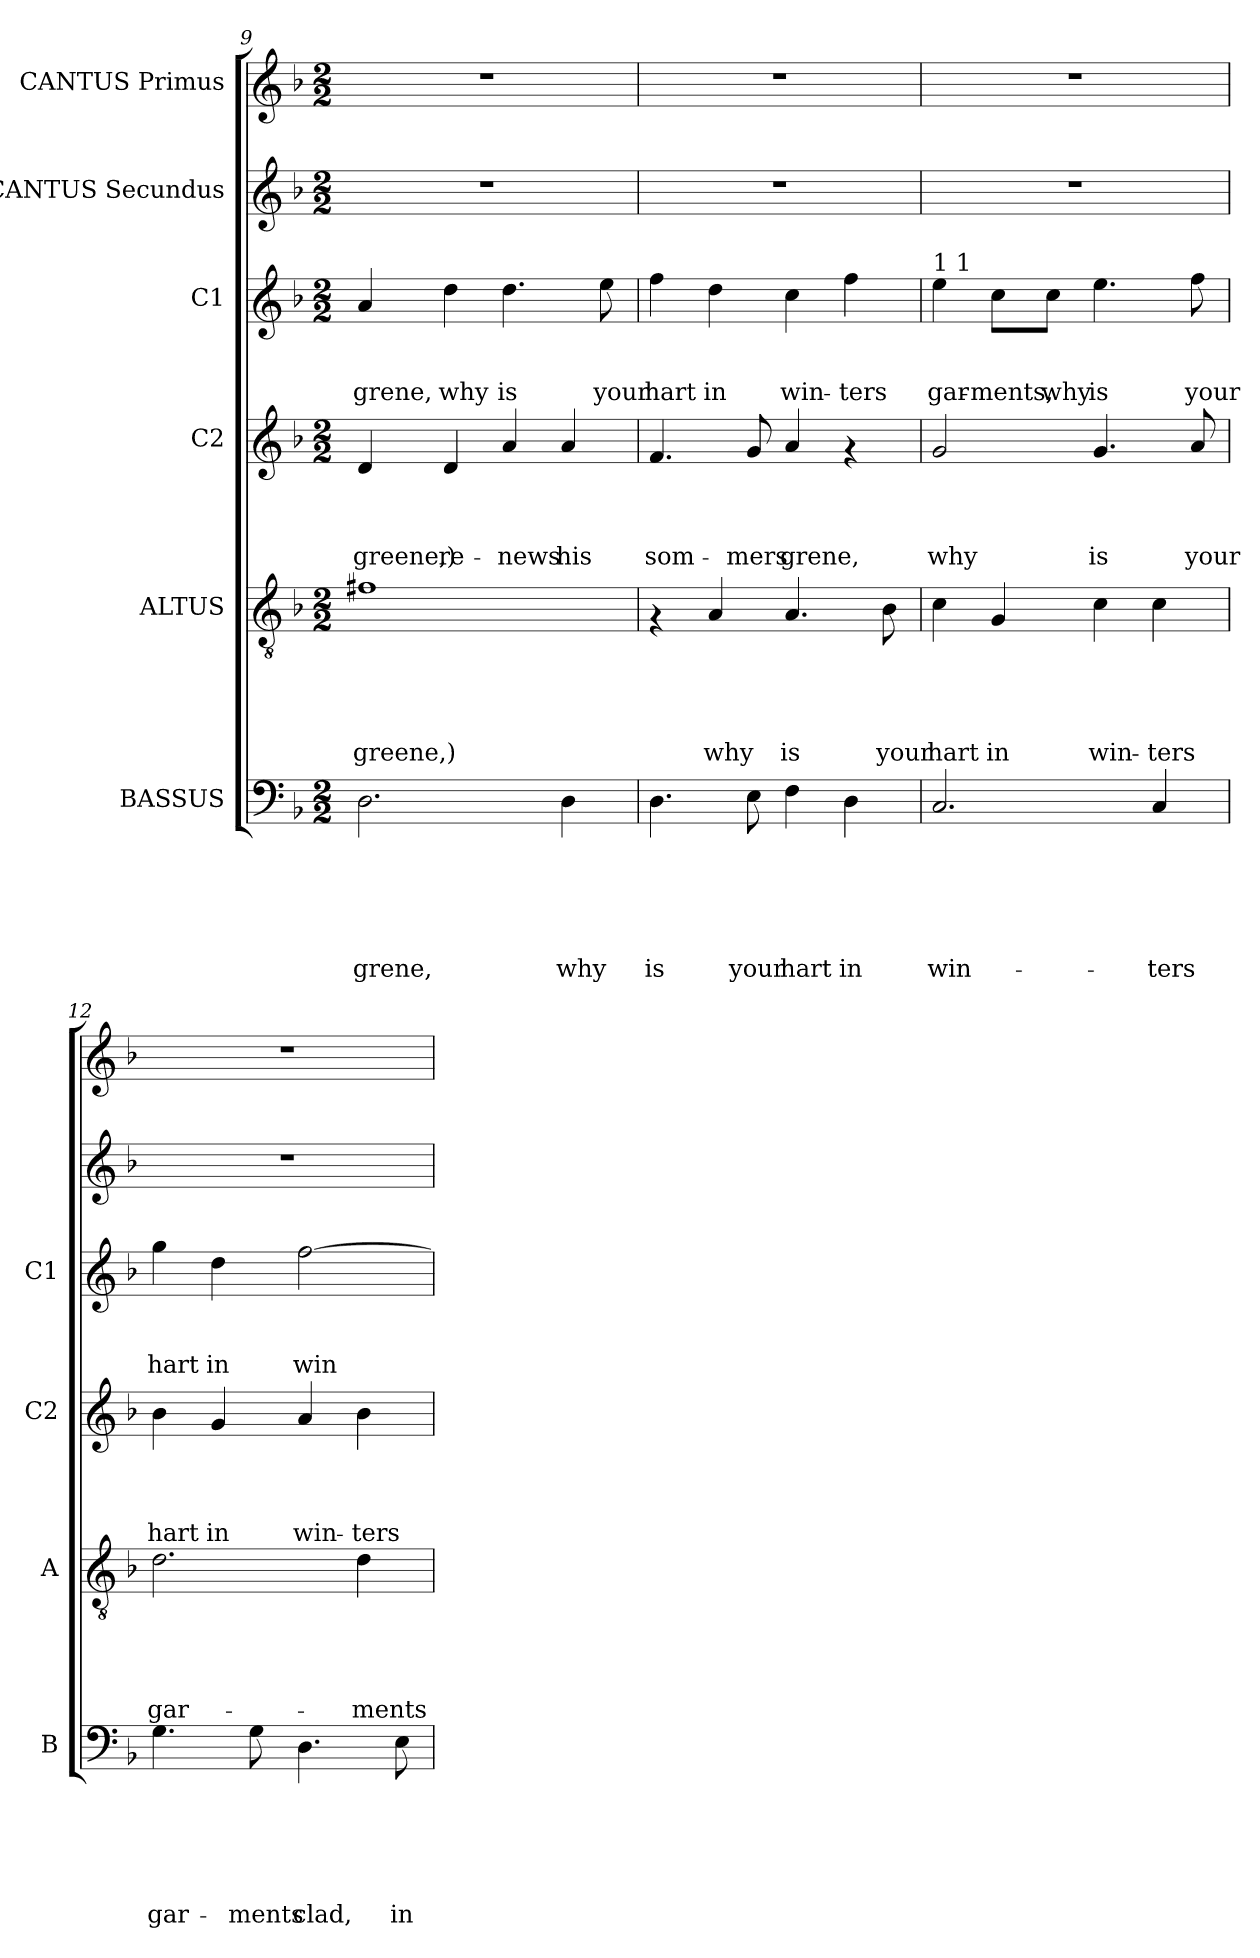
**kern	**text	**text	**text	**text	**text	**text	**kern	**text	**text	**text	**text	**text	**kern	**text	**text	**text	**text	**kern	**text	**text	**text	**kern	**kern
*part6	*part6	*part6	*part6	*part6	*part6	*part6	*part5	*part5	*part5	*part5	*part5	*part5	*part4	*part4	*part4	*part4	*part4	*part3	*part3	*part3	*part3	*part2	*part1
*staff6	*staff6	*staff6	*staff6	*staff6	*staff6	*staff6	*staff5	*staff5	*staff5	*staff5	*staff5	*staff5	*staff4	*staff4	*staff4	*staff4	*staff4	*staff3	*staff3	*staff3	*staff3	*staff2	*staff1
*I"BASSUS	*	*	*	*	*	*	*I"ALTUS	*	*	*	*	*	*I"C2	*	*	*	*	*I"C1	*	*	*	*I"CANTUS Secundus	*I"CANTUS Primus
*I'B	*	*	*	*	*	*	*I'A	*	*	*	*	*	*I'C2	*	*	*	*	*I'C1	*	*	*	*	*
*clefF4	*	*	*	*	*	*	*clefGv2	*	*	*	*	*	*clefG2	*	*	*	*	*clefG2	*	*	*	*clefG2	*clefG2
*k[b-]	*	*	*	*	*	*	*k[b-]	*	*	*	*	*	*k[b-]	*	*	*	*	*k[b-]	*	*	*	*k[b-]	*k[b-]
*F:	*	*	*	*	*	*	*F:	*	*	*	*	*	*F:	*	*	*	*	*F:	*	*	*	*F:	*F:
*M2/2	*	*	*	*	*	*	*M2/2	*	*	*	*	*	*M2/2	*	*	*	*	*M2/2	*	*	*	*M2/2	*M2/2
=9	=9	=9	=9	=9	=9	=9	=9	=9	=9	=9	=9	=9	=9	=9	=9	=9	=9	=9	=9	=9	=9	=9	=9
!	!	!	!	!	!	!LO:LY:b	!	!	!	!	!	!LO:LY:b	!	!	!	!	!LO:LY:b	!	!	!	!LO:LY:b	!	!
2.D\	.	.	.	.	.	grene,	1f#X	.	.	.	.	greene,)	4d/	.	.	.	greene,)	4a/	.	.	grene,	1r	1r
!	!	!	!	!	!	!	!	!	!	!	!	!	!	!	!	!	!LO:LY:b	!	!	!	!LO:LY:b	!	!
.	.	.	.	.	.	.	.	.	.	.	.	.	4d/	.	.	.	re-	4dd\	.	.	why	.	.
!	!	!	!	!	!	!	!	!	!	!	!	!	!	!	!	!	!LO:LY:b	!	!	!	!LO:LY:b	!	!
.	.	.	.	.	.	.	.	.	.	.	.	.	4a/	.	.	.	-news	4.dd\	.	.	is	.	.
!	!	!	!	!	!	!LO:LY:b	!	!	!	!	!	!	!	!	!	!	!LO:LY:b	!	!	!	!	!	!
4D\	.	.	.	.	.	why	.	.	.	.	.	.	4a/	.	.	.	his	.	.	.	.	.	.
!	!	!	!	!	!	!	!	!	!	!	!	!	!	!	!	!	!	!	!	!	!LO:LY:b	!	!
.	.	.	.	.	.	.	.	.	.	.	.	.	.	.	.	.	.	8ee\	.	.	your	.	.
=10	=10	=10	=10	=10	=10	=10	=10	=10	=10	=10	=10	=10	=10	=10	=10	=10	=10	=10	=10	=10	=10	=10	=10
!	!	!	!	!	!	!LO:LY:b	!	!	!	!	!	!	!	!	!	!	!LO:LY:b	!	!	!	!LO:LY:b	!	!
4.D\	.	.	.	.	.	is	4rF	.	.	.	.	.	4.f/	.	.	.	som-	4ff\	.	.	hart	1r	1r
!	!	!	!	!	!	!	!	!	!	!	!	!LO:LY:b	!	!	!	!	!	!	!	!	!LO:LY:b	!	!
.	.	.	.	.	.	.	4A/	.	.	.	.	why	.	.	.	.	.	4dd\	.	.	in	.	.
!	!	!	!	!	!	!LO:LY:b	!	!	!	!	!	!	!	!	!	!	!LO:LY:b	!	!	!	!	!	!
8E\	.	.	.	.	.	your	.	.	.	.	.	.	8g/	.	.	.	-mers	.	.	.	.	.	.
!	!	!	!	!	!	!LO:LY:b	!	!	!	!	!	!LO:LY:b	!	!	!	!	!LO:LY:b	!	!	!	!LO:LY:b	!	!
4F\	.	.	.	.	.	hart	4.A/	.	.	.	.	is	4a/	.	.	.	grene,	4cc\	.	.	win-	.	.
!	!	!	!	!	!	!LO:LY:b	!	!	!	!	!	!	!	!	!	!	!	!	!	!	!LO:LY:b	!	!
4D\	.	.	.	.	.	in	.	.	.	.	.	.	4rf	.	.	.	.	4ff\	.	.	-ters	.	.
!	!	!	!	!	!	!	!	!	!	!	!	!LO:LY:b	!	!	!	!	!	!	!	!	!	!	!
.	.	.	.	.	.	.	8B-\	.	.	.	.	your	.	.	.	.	.	.	.	.	.	.	.
!!LO:PB:g=z
=11	=11	=11	=11	=11	=11	=11	=11	=11	=11	=11	=11	=11	=11	=11	=11	=11	=11	=11	=11	=11	=11	=11	=11
!	!	!	!	!	!	!	!	!	!	!	!	!	!	!	!	!	!	!LO:TX:a:t=1 1	!	!	!	!	!
!	!	!	!	!	!	!LO:LY:b	!	!	!	!	!	!LO:LY:b	!	!	!	!	!LO:LY:b	!	!	!	!LO:LY:b	!	!
2.C/	.	.	.	.	.	win-	4c\	.	.	.	.	hart	2g/	.	.	.	why	4ee\	.	.	gar-	1r	1r
!	!	!	!	!	!	!	!	!	!	!	!	!LO:LY:b	!	!	!	!	!	!	!	!	!LO:LY:b	!	!
.	.	.	.	.	.	.	4G/	.	.	.	.	in	.	.	.	.	.	8cc\L	.	.	-ments,	.	.
!	!	!	!	!	!	!	!	!	!	!	!	!	!	!	!	!	!	!	!	!	!LO:LY:b	!	!
.	.	.	.	.	.	.	.	.	.	.	.	.	.	.	.	.	.	8cc\J	.	.	why	.	.
!	!	!	!	!	!	!	!	!	!	!	!	!LO:LY:b	!	!	!	!	!LO:LY:b	!	!	!	!LO:LY:b	!	!
.	.	.	.	.	.	.	4c\	.	.	.	.	win-	4.g/	.	.	.	is	4.ee\	.	.	is	.	.
!	!	!	!	!	!	!LO:LY:b	!	!	!	!	!	!LO:LY:b	!	!	!	!	!	!	!	!	!	!	!
4C/	.	.	.	.	.	-ters	4c\	.	.	.	.	-ters	.	.	.	.	.	.	.	.	.	.	.
!	!	!	!	!	!	!	!	!	!	!	!	!	!	!	!	!	!LO:LY:b	!	!	!	!LO:LY:b	!	!
.	.	.	.	.	.	.	.	.	.	.	.	.	8a/	.	.	.	your	8ff\	.	.	your	.	.
=12	=12	=12	=12	=12	=12	=12	=12	=12	=12	=12	=12	=12	=12	=12	=12	=12	=12	=12	=12	=12	=12	=12	=12
!	!	!	!	!	!	!LO:LY:b	!	!	!	!	!	!LO:LY:b	!	!	!	!	!LO:LY:b	!	!	!	!LO:LY:b	!	!
4.G\	.	.	.	.	.	gar-	2.d\	.	.	.	.	gar-	4b-\	.	.	.	hart	4gg\	.	.	hart	1r	1r
!	!	!	!	!	!	!	!	!	!	!	!	!	!	!	!	!	!LO:LY:b	!	!	!	!LO:LY:b	!	!
.	.	.	.	.	.	.	.	.	.	.	.	.	4g/	.	.	.	in	4dd\	.	.	in	.	.
!	!	!	!	!	!	!LO:LY:b	!	!	!	!	!	!	!	!	!	!	!	!	!	!	!	!	!
8G\	.	.	.	.	.	-ments	.	.	.	.	.	.	.	.	.	.	.	.	.	.	.	.	.
!	!	!	!	!	!	!LO:LY:b	!	!	!	!	!	!	!	!	!	!	!LO:LY:b	!	!	!	!LO:LY:b	!	!
4.D\	.	.	.	.	.	clad,	.	.	.	.	.	.	4a/	.	.	.	win-	[>2ff\	.	.	win-	.	.
!	!	!	!	!	!	!	!	!	!	!	!	!LO:LY:b	!	!	!	!	!LO:LY:b	!	!	!	!	!	!
.	.	.	.	.	.	.	4d\	.	.	.	.	-ments	4b-\	.	.	.	-ters	.	.	.	.	.	.
!	!	!	!	!	!	!LO:LY:b	!	!	!	!	!	!	!	!	!	!	!	!	!	!	!	!	!
8E\	.	.	.	.	.	in	.	.	.	.	.	.	.	.	.	.	.	.	.	.	.	.	.
=	=	=	=	=	=	=	=	=	=	=	=	=	=	=	=	=	=	=	=	=	=	=	=
*-	*-	*-	*-	*-	*-	*-	*-	*-	*-	*-	*-	*-	*-	*-	*-	*-	*-	*-	*-	*-	*-	*-	*-
